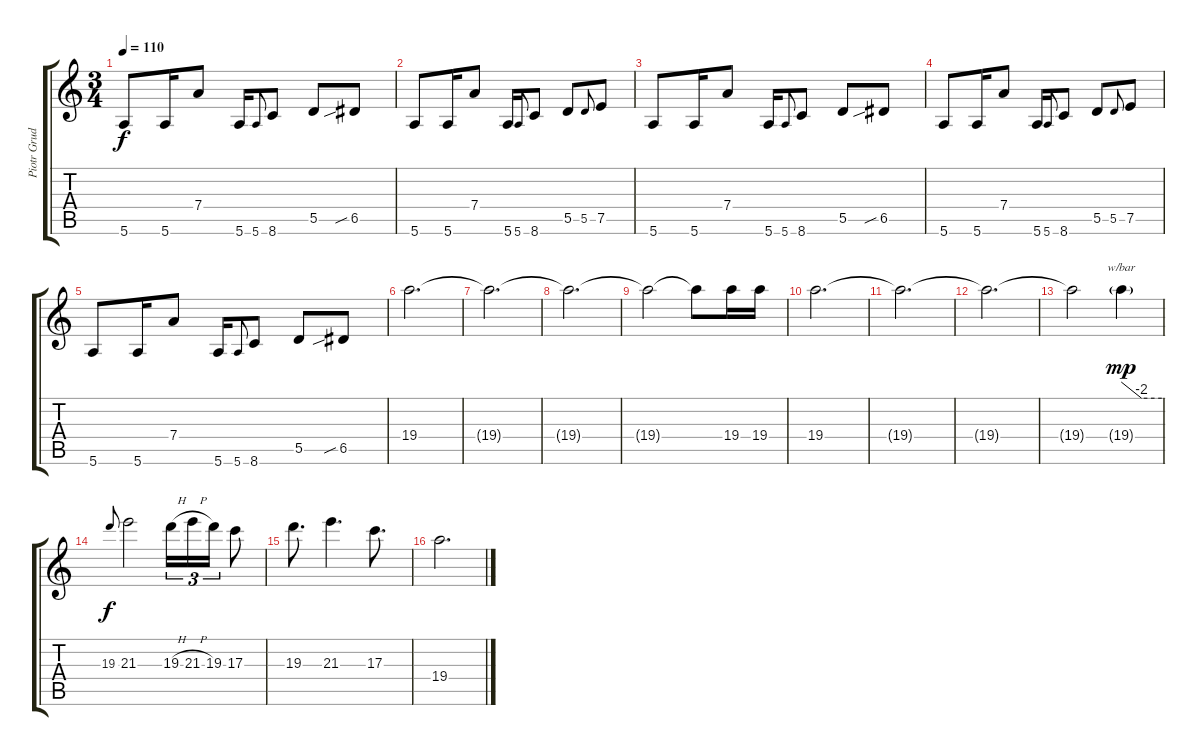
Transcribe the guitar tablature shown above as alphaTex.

\track ("Piotr Grudzinski" "Piotr Grud") {instrument distortionguitar}
\staff {score tabs}
\tuning (E4 B3 G3 D3 A2 E2) {hide}
\ts (3 4)
\tempo 110
\clef g2
\ks c
5.6.8{dy f} 5.6.16 7.4.8 5.6.16 5.6.8{gr onbeat} 8.6.8 5.5.8 6.5{sib}.8 |
5.6.8 5.6.16 7.4.8 5.6.16 5.6.8{gr onbeat} 8.6.8 5.5.8 5.5.8{gr onbeat} 7.5.8 |
5.6.8 5.6.16 7.4.8 5.6.16 5.6.8{gr onbeat} 8.6.8 5.5.8 6.5{sib}.8 |
5.6.8 5.6.16 7.4.8 5.6.16 5.6.8{gr onbeat} 8.6.8 5.5.8 5.5.8{gr onbeat} 7.5.8 |
5.6.8 5.6.16 7.4.8 5.6.16 5.6.8{gr onbeat} 8.6.8 5.5.8 6.5{sib}.8 |
19.4.2{d} |
19.4{t}.2{d} |
19.4{t}.2{d} |
19.4{t}.2 19.4{t}.8 19.4.16 19.4.16 |
19.4.2{d} |
19.4{t}.2{d} |
19.4{t}.2{d} |
19.4{t}.2 19.4{g}.4{tbe (custom default 0 0 30 -8 60 -8) dy mp} |
19.3.8{gr onbeat dy f} 21.3.2 19.3{h}.16{tu (3 2)} 21.3{h}.16{tu (3 2)} 19.3.16{tu (3 2)} 17.3.8 |
19.3.8{d} 21.3.4{d} 17.3.8{d} |
19.4.2{d}
